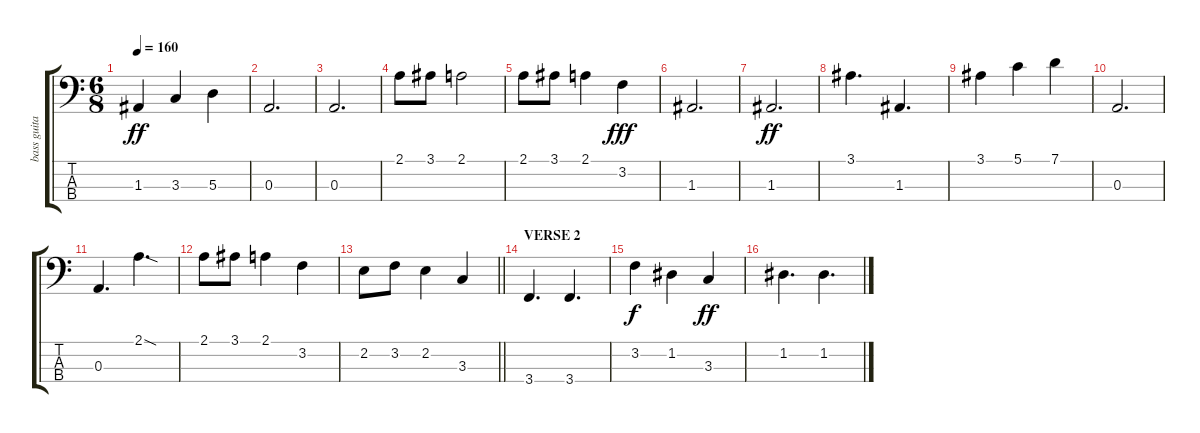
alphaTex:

\track ("bass guitar" "bass guita") {instrument electricbasspick}
\staff {score tabs}
\tuning (G2 D2 A1 D1) {hide}
\ts (6 8)
\tempo 160
\clef f4
\ks c
1.3.4{dy ff} 3.3.4 5.3.4 |
0.3.2{d} |
0.3.2{d} |
2.1.8 3.1.8 2.1.2 |
2.1.8 3.1.8 2.1.4 3.2.4{dy fff} |
1.3.2{d} |
1.3.2{d dy ff} |
3.1.4{d} 1.3.4{d} |
3.1.4 5.1.4 7.1.4 |
0.3.2{d} |
0.3.4{d} 2.1{sod}.4{d} |
2.1.8 3.1.8 2.1.4 3.2.4 |
\barLineRight lightlight
2.2.8 3.2.8 2.2.4 3.3.4 |
\section ("" "VERSE 2")
3.4.4{d} 3.4.4{d} |
3.2.4{dy f} 1.2.4 3.3.4{dy ff} |
1.2.4{d} 1.2.4{d}
